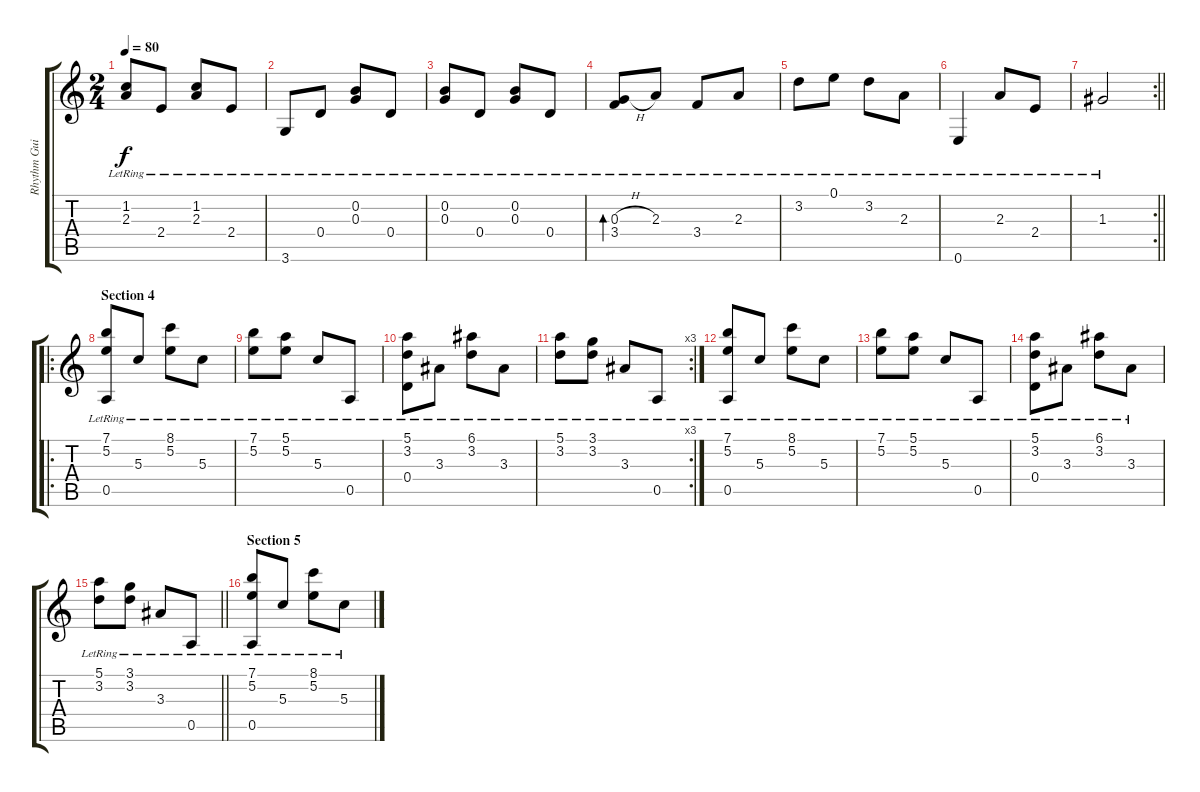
\track ("Rhythm Guitar" "Rhythm Gui") {instrument acousticguitarsteel}
\staff {score tabs}
\tuning (E4 B3 G3 D3 A2 E2) {hide}
\ts (2 4)
\tempo 80
\clef g2
\ks c
(1.2{lr} 2.3{lr}).8{dy f} 2.4{lr}.8 (1.2{lr} 2.3{lr}).8 2.4{lr}.8 |
3.6{lr}.8 0.4{lr}.8 (0.2{lr} 0.3{lr}).8 0.4{lr}.8 |
(0.2{lr} 0.3{lr}).8 0.4{lr}.8 (0.2{lr} 0.3{lr}).8 0.4{lr}.8 |
(0.3{h lr} 3.4{lr}).8{bd 120} 2.3{lr}.8 3.4{lr}.8 2.3{lr}.8 |
3.2{lr}.8 0.1{lr}.8 3.2{lr}.8 2.3{lr}.8 |
0.6{lr}.4 2.3{lr}.8 2.4{lr}.8 |
\rc 2
\barLineRight lightlight
1.3{lr}.2 |
\ro
\section ("" "Section 4")
(7.1{lr} 5.2{lr} 0.5{lr}).8 5.3{lr}.8 (8.1{lr} 5.2{lr}).8 5.3{lr}.8 |
(7.1{lr} 5.2{lr}).8 (5.1{lr} 5.2{lr}).8 5.3{lr}.8 0.5{lr}.8 |
(5.1{lr} 3.2{lr} 0.4{lr}).8 3.3{lr}.8 (6.1{lr} 3.2{lr}).8 3.3{lr}.8 |
\rc 3
(5.1{lr} 3.2{lr}).8 (3.1{lr} 3.2{lr}).8 3.3{lr}.8 0.5{lr}.8 |
(7.1{lr} 5.2{lr} 0.5{lr}).8 5.3{lr}.8 (8.1{lr} 5.2{lr}).8 5.3{lr}.8 |
(7.1{lr} 5.2{lr}).8 (5.1{lr} 5.2{lr}).8 5.3{lr}.8 0.5{lr}.8 |
(5.1{lr} 3.2{lr} 0.4{lr}).8 3.3{lr}.8 (6.1{lr} 3.2{lr}).8 3.3{lr}.8 |
\barLineRight lightlight
(5.1{lr} 3.2{lr}).8 (3.1{lr} 3.2{lr}).8 3.3{lr}.8 0.5{lr}.8 |
\section ("" "Section 5")
(7.1{lr} 5.2{lr} 0.5{lr}).8 5.3{lr}.8 (8.1{lr} 5.2{lr}).8 5.3{lr}.8
